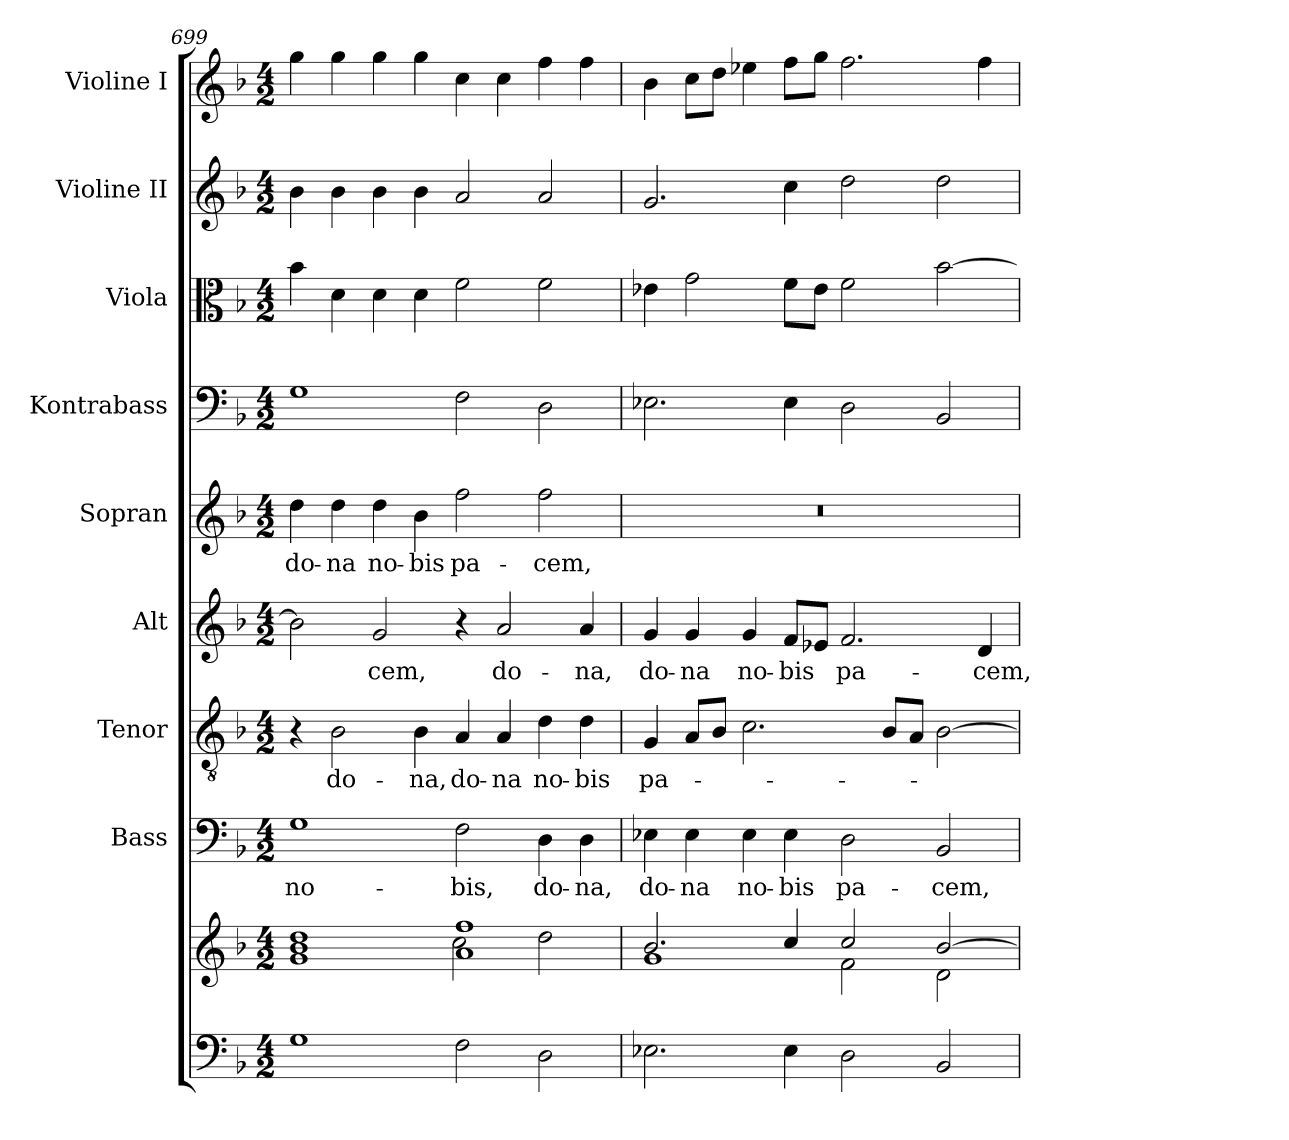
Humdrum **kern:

**kern	**kern	**kern	**text	**kern	**text	**kern	**text	**kern	**text	**kern	**kern	**kern	**kern
*part9	*part9	*part8	*part8	*part7	*part7	*part6	*part6	*part5	*part5	*part4	*part3	*part2	*part1
*staff10	*staff9	*staff8	*staff8	*staff7	*staff7	*staff6	*staff6	*staff5	*staff5	*staff4	*staff3	*staff2	*staff1
*	*	*I"Bass	*	*I"Tenor	*	*I"Alt	*	*I"Sopran	*	*I"Kontrabass	*I"Viola	*I"Violine II	*I"Violine I
*	*	*I'B.	*	*I'T.	*	*I'A.	*	*I'S.	*	*I'Kb.	*I'Vla.	*I'Vl. II	*I'Vl. I
*clefF4	*clefG2	*clefF4	*	*clefGv2	*	*clefG2	*	*clefG2	*	*clefF4	*clefC3	*clefG2	*clefG2
*	*	*	*	*	*	*	*	*	*	*ITrd7c12	*	*	*
*k[b-]	*k[b-]	*k[b-]	*	*k[b-]	*	*k[b-]	*	*k[b-]	*	*k[b-]	*k[b-]	*k[b-]	*k[b-]
*F:	*F:	*F:	*	*F:	*	*F:	*	*F:	*	*F:	*F:	*F:	*F:
*M4/2	*M4/2	*M4/2	*	*M4/2	*	*M4/2	*	*M4/2	*	*M4/2	*M4/2	*M4/2	*M4/2
=699	=699	=699	=699	=699	=699	=699	=699	=699	=699	=699	=699	=699	=699
*	*^	*	*	*	*	*	*	*	*	*	*	*	*
!	!	!	!	!LO:LY:b	!	!	!	!	!	!LO:LY:b	!	!	!	!
1G	1g 1b- 1dd	1ryy	1G	no-	4r	.	2b-\]	.	4dd\	do-	1GG	4b-\	4b-\	4gg\
!	!	!	!	!	!	!LO:LY:b	!	!	!	!LO:LY:b	!	!	!	!
.	.	.	.	.	2B-\	do-	.	.	4dd\	-na	.	4d\	4b-\	4gg\
!	!	!	!	!	!	!	!	!LO:LY:b	!	!LO:LY:b	!	!	!	!
.	.	.	.	.	.	.	2g/	-cem,	4dd\	no-	.	4d\	4b-\	4gg\
!	!	!	!	!	!	!LO:LY:b	!	!	!	!LO:LY:b	!	!	!	!
.	.	.	.	.	4B-\	-na,	.	.	4b-\	-bis	.	4d\	4b-\	4gg\
!	!	!	!	!LO:LY:b	!	!LO:LY:b	!	!	!	!LO:LY:b	!	!	!	!
2F\	1a 1ff	2cc\	2F\	-bis,	4A/	do-	4r	.	2ff\	pa-	2FF\	2f\	2a/	4cc\
!	!	!	!	!	!	!LO:LY:b	!	!LO:LY:b	!	!	!	!	!	!
.	.	.	.	.	4A/	-na	2a/	do-	.	.	.	.	.	4cc\
!	!	!	!	!LO:LY:b	!	!LO:LY:b	!	!	!	!LO:LY:b	!	!	!	!
2D\	.	2dd\	4D\	do-	4d\	no-	.	.	2ff\	-cem,	2DD\	2f\	2a/	4ff\
!	!	!	!	!LO:LY:b	!	!LO:LY:b	!	!LO:LY:b	!	!	!	!	!	!
.	.	.	4D\	-na,	4d\	-bis	4a/	-na,	.	.	.	.	.	4ff\
!!LO:PB:g=z
=700	=700	=700	=700	=700	=700	=700	=700	=700	=700	=700	=700	=700	=700	=700
!	!	!	!	!LO:LY:b	!	!LO:LY:b	!	!LO:LY:b	!	!	!	!	!	!
2.E-X\	2.b-/	1g	4E-X\	do-	4G/	pa-	4g/	do-	0r	.	2.EE-X\	4e-X\	2.g/	4b-\
!	!	!	!	!LO:LY:b	!	!	!	!LO:LY:b	!	!	!	!	!	!
.	.	.	4E-\	-na	8A/L	.	4g/	-na	.	.	.	2g\	.	8cc\L
.	.	.	.	.	8B-/J	.	.	.	.	.	.	.	.	8dd\J
!	!	!	!	!LO:LY:b	!	!	!	!LO:LY:b	!	!	!	!	!	!
.	.	.	4E-\	no-	2.c\	.	4g/	no-	.	.	.	.	.	4ee-X\
!	!	!	!	!LO:LY:b	!	!	!	!LO:LY:b	!	!	!	!	!	!
4E-\	4cc/	.	4E-\	-bis	.	.	8f/L	-bis	.	.	4EE-\	8f\L	4cc\	8ff\L
.	.	.	.	.	.	.	8e-X/J	.	.	.	.	8e-\J	.	8gg\J
!	!	!	!	!LO:LY:b	!	!	!	!LO:LY:b	!	!	!	!	!	!
2D\	2cc/	2f\	2D\	pa-	.	.	2.f/	pa-	.	.	2DD\	2f\	2dd\	2.ff\
.	.	.	.	.	8B-/L	.	.	.	.	.	.	.	.	.
.	.	.	.	.	8A/J	.	.	.	.	.	.	.	.	.
!	!	!	!	!LO:LY:b	!	!	!	!	!	!	!	!	!	!
2BB-/	[>2b-/	2d\	2BB-/	-cem,	[2B-\	.	.	.	.	.	2BBB-/	[2b-\	2dd\	.
!	!	!	!	!	!	!	!	!LO:LY:b	!	!	!	!	!	!
.	.	.	.	.	.	.	4d/	-cem,	.	.	.	.	.	4ff\
*	*v	*v	*	*	*	*	*	*	*	*	*	*	*	*
=	=	=	=	=	=	=	=	=	=	=	=	=	=
*-	*-	*-	*-	*-	*-	*-	*-	*-	*-	*-	*-	*-	*-
